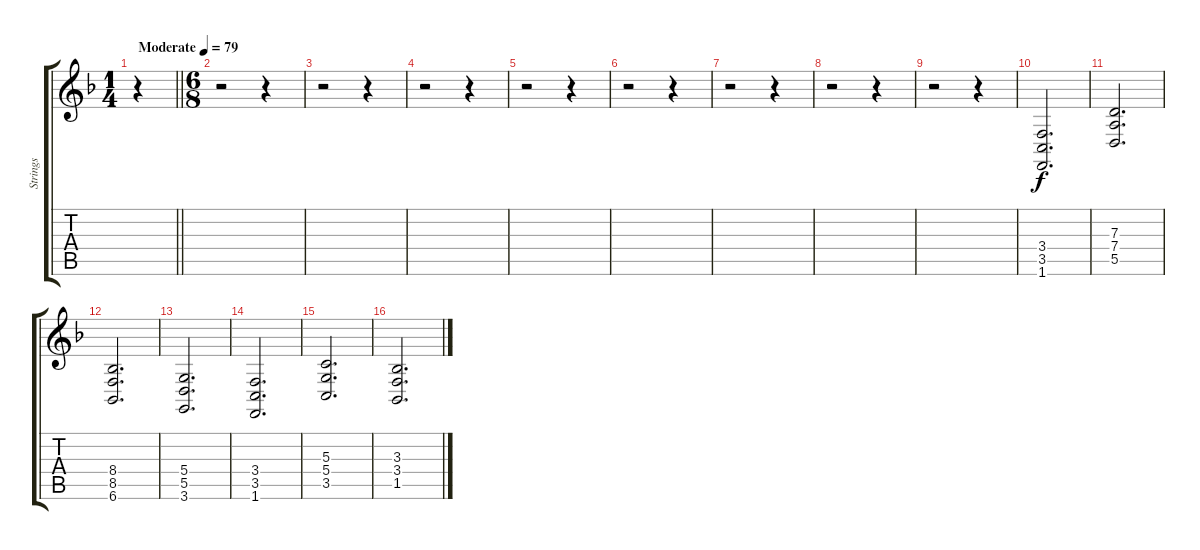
\track ("Strings" "Strings") {instrument synthstrings1}
\staff {score tabs}
\tuning (E4 B3 G3 D3 A2 E2) {hide}
\ts (1 4)
\tempo (79 "Moderate")
\clef g2
\barLineRight lightlight
\ks f
r.4{dy f instrument synthstrings1} |
\ts (6 8)
r.2 r.4 |
r.2 r.4 |
r.2 r.4 |
r.2 r.4 |
r.2 r.4 |
r.2 r.4 |
r.2 r.4 |
r.2 r.4 |
(3.4 3.5 1.6).2{d} |
(7.3 7.4 5.5).2{d} |
(8.4 8.5 6.6).2{d} |
(5.4 5.5 3.6).2{d} |
(3.4 3.5 1.6).2{d} |
(5.3 5.4 3.5).2{d} |
(3.3 3.4 1.5).2{d}
